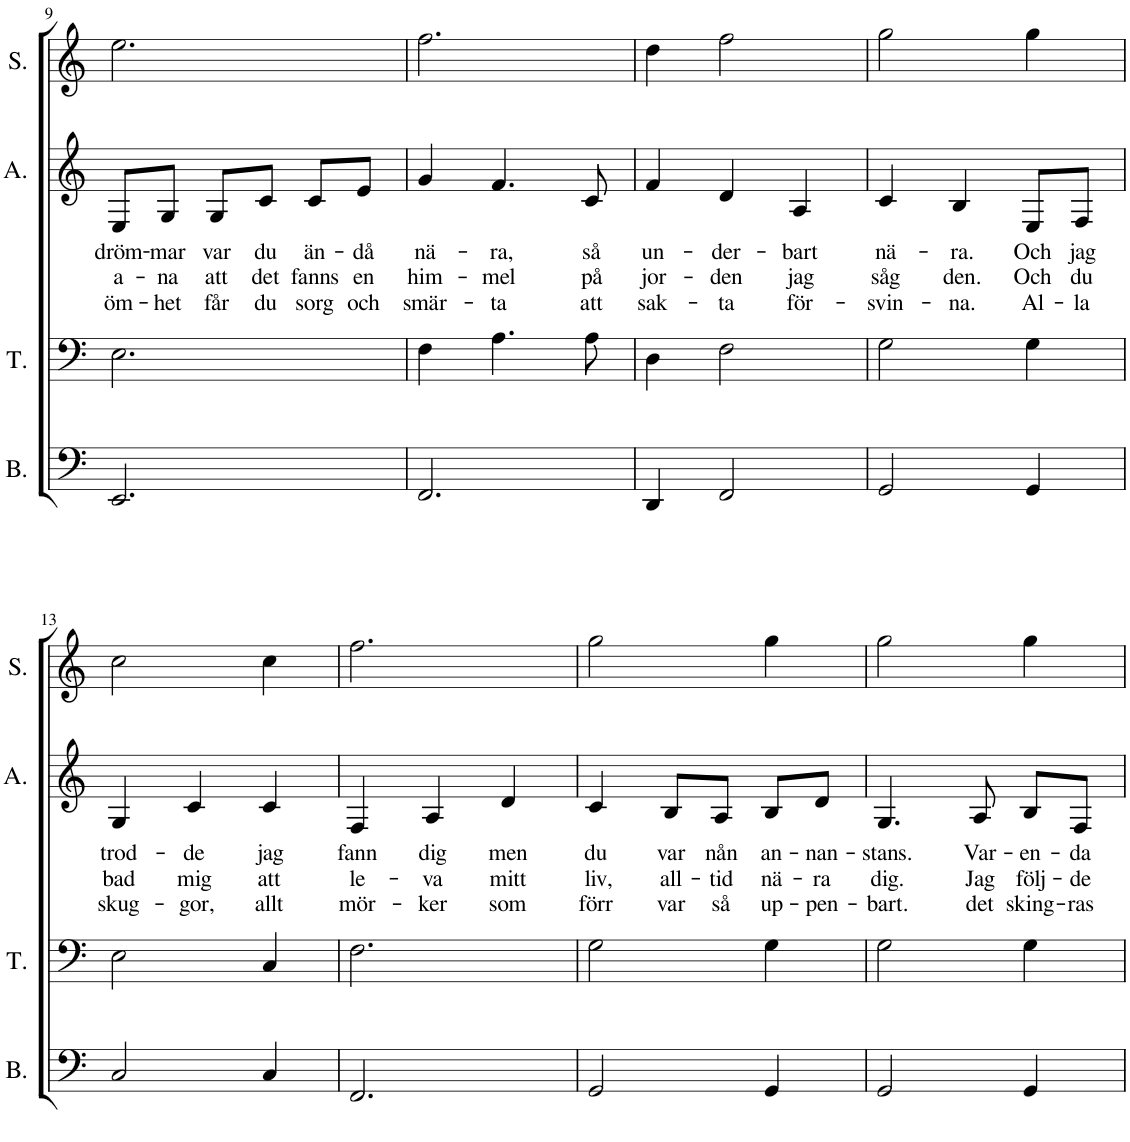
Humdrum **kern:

**kern	**kern	**kern	**text	**text	**text	**kern
*part4	*part3	*part2	*part2	*part2	*part2	*part1
*staff4	*staff3	*staff2	*staff2	*staff2	*staff2	*staff1
*I"Bass	*I"Tenor	*I"Alto	*	*	*	*I"Soprano
*I'B.	*I'T.	*I'A.	*	*	*	*I'S.
!!LO:PB:g=z
*clefF4	*clefF4	*clefG2	*	*	*	*clefG2
*k[]	*k[]	*k[]	*	*	*	*k[]
*M3/4	*M3/4	*M3/4	*	*	*	*M3/4
=9	=9	=9	=9	=9	=9	=9
!	!	!	!LO:LY:b	!LO:LY:b	!LO:LY:b	!
2.EE/	2.E\	8E/L	dröm-	a-	öm-	2.ee\
!	!	!	!LO:LY:b	!LO:LY:b	!LO:LY:b	!
.	.	8G/J	-mar	-na	-het	.
!	!	!	!LO:LY:b	!LO:LY:b	!LO:LY:b	!
.	.	8G/L	var	att	får	.
!	!	!	!LO:LY:b	!LO:LY:b	!LO:LY:b	!
.	.	8c/J	du	det	du	.
!	!	!	!LO:LY:b	!LO:LY:b	!LO:LY:b	!
.	.	8c/L	än-	fanns	sorg	.
!	!	!	!LO:LY:b	!LO:LY:b	!LO:LY:b	!
.	.	8e/J	-då	en	och	.
=10	=10	=10	=10	=10	=10	=10
!	!	!	!LO:LY:b	!LO:LY:b	!LO:LY:b	!
2.FF/	4F\	4g/	nä-	him-	smär-	2.ff\
!	!	!	!LO:LY:b	!LO:LY:b	!LO:LY:b	!
.	4.A\	4.f/	-ra,	-mel	-ta	.
!	!	!	!LO:LY:b	!LO:LY:b	!LO:LY:b	!
.	8A\	8c/	så	på	att	.
=11	=11	=11	=11	=11	=11	=11
!	!	!	!LO:LY:b	!LO:LY:b	!LO:LY:b	!
4DD/	4D\	4f/	un-	jor-	sak-	4dd\
!	!	!	!LO:LY:b	!LO:LY:b	!LO:LY:b	!
2FF/	2F\	4d/	-der-	-den	-ta	2ff\
!	!	!	!LO:LY:b	!LO:LY:b	!LO:LY:b	!
.	.	4A/	-bart	jag	för-	.
=12	=12	=12	=12	=12	=12	=12
!	!	!	!LO:LY:b	!LO:LY:b	!LO:LY:b	!
2GG/	2G\	4c/	nä-	såg	-svin-	2gg\
!	!	!	!LO:LY:b	!LO:LY:b	!LO:LY:b	!
.	.	4B/	-ra.	den.	-na.	.
!	!	!	!LO:LY:b	!LO:LY:b	!LO:LY:b	!
4GG/	4G\	8E/L	Och	Och	Al-	4gg\
!	!	!	!LO:LY:b	!LO:LY:b	!LO:LY:b	!
.	.	8F/J	jag	du	-la	.
!!LO:LB:g=z
=13	=13	=13	=13	=13	=13	=13
!	!	!	!LO:LY:b	!LO:LY:b	!LO:LY:b	!
2C/	2E\	4G/	trod-	bad	skug-	2cc\
!	!	!	!LO:LY:b	!LO:LY:b	!LO:LY:b	!
.	.	4c/	-de	mig	-gor,	.
!	!	!	!LO:LY:b	!LO:LY:b	!LO:LY:b	!
4C/	4C/	4c/	jag	att	allt	4cc\
=14	=14	=14	=14	=14	=14	=14
!	!	!	!LO:LY:b	!LO:LY:b	!LO:LY:b	!
2.FF/	2.F\	4F/	fann	le-	mör-	2.ff\
!	!	!	!LO:LY:b	!LO:LY:b	!LO:LY:b	!
.	.	4A/	dig	-va	-ker	.
!	!	!	!LO:LY:b	!LO:LY:b	!LO:LY:b	!
.	.	4d/	men	mitt	som	.
=15	=15	=15	=15	=15	=15	=15
!	!	!	!LO:LY:b	!LO:LY:b	!LO:LY:b	!
2GG/	2G\	4c/	du	liv,	förr	2gg\
!	!	!	!LO:LY:b	!LO:LY:b	!LO:LY:b	!
.	.	8B/L	var	all-	var	.
!	!	!	!LO:LY:b	!LO:LY:b	!LO:LY:b	!
.	.	8A/J	nån	-tid	så	.
!	!	!	!LO:LY:b	!LO:LY:b	!LO:LY:b	!
4GG/	4G\	8B/L	an-	nä-	up-	4gg\
!	!	!	!LO:LY:b	!LO:LY:b	!LO:LY:b	!
.	.	8d/J	-nan-	-ra	-pen-	.
=16	=16	=16	=16	=16	=16	=16
!	!	!	!LO:LY:b	!LO:LY:b	!LO:LY:b	!
2GG/	2G\	4.G/	-stans.	dig.	-bart.	2gg\
!	!	!	!LO:LY:b	!LO:LY:b	!LO:LY:b	!
.	.	8A/	Var-	Jag	det	.
!	!	!	!LO:LY:b	!LO:LY:b	!LO:LY:b	!
4GG/	4G\	8B/L	-en-	följ-	sking-	4gg\
!	!	!	!LO:LY:b	!LO:LY:b	!LO:LY:b	!
.	.	8F/J	-da	-de	-ras	.
=	=	=	=	=	=	=
*-	*-	*-	*-	*-	*-	*-
